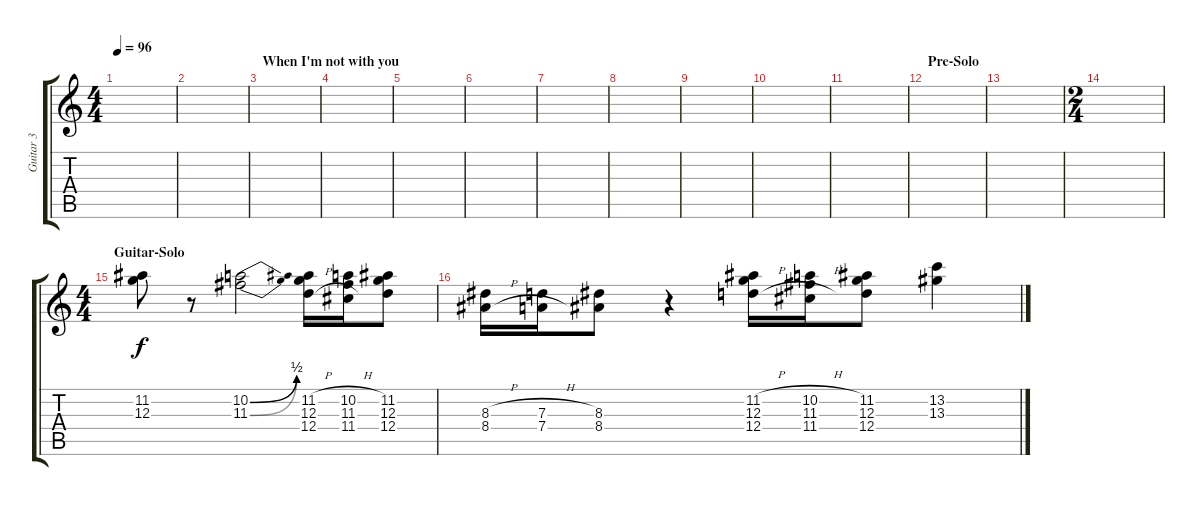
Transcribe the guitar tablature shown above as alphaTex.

\track ("Guitar 3" "Guitar 3") {instrument overdrivenguitar}
\staff {score tabs}
\tuning (E4 B3 G3 D3 A2 E2) {hide}
\ts (4 4)
\tempo 96
\clef g2
\ks c
|
|
\section ("" "When I'm not with you")
|
|
|
|
|
|
|
|
|
\section ("" "Pre-Solo")
|
|
\ts (2 4)
|
\ts (4 4)
\section ("" "Guitar-Solo")
(11.2 12.3).8 r.8 (10.2{be (bend 0 0 60 2)} 11.3{be (bend 0 0 60 2)}).2 (11.2{h} 12.3{h} 12.4{h}).16 (10.2{h} 11.3{h} 11.4{h}).16 (11.2 12.3 12.4).8 |
(8.3{h} 8.4{h}).16 (7.3{h} 7.4{h}).16 (8.3 8.4).8 r.4 (11.2{h} 12.3{h} 12.4{h}).16 (10.2{h} 11.3{h} 11.4{h}).16 (11.2 12.3 12.4).8 (13.2{ss} 13.3{ss}).4
